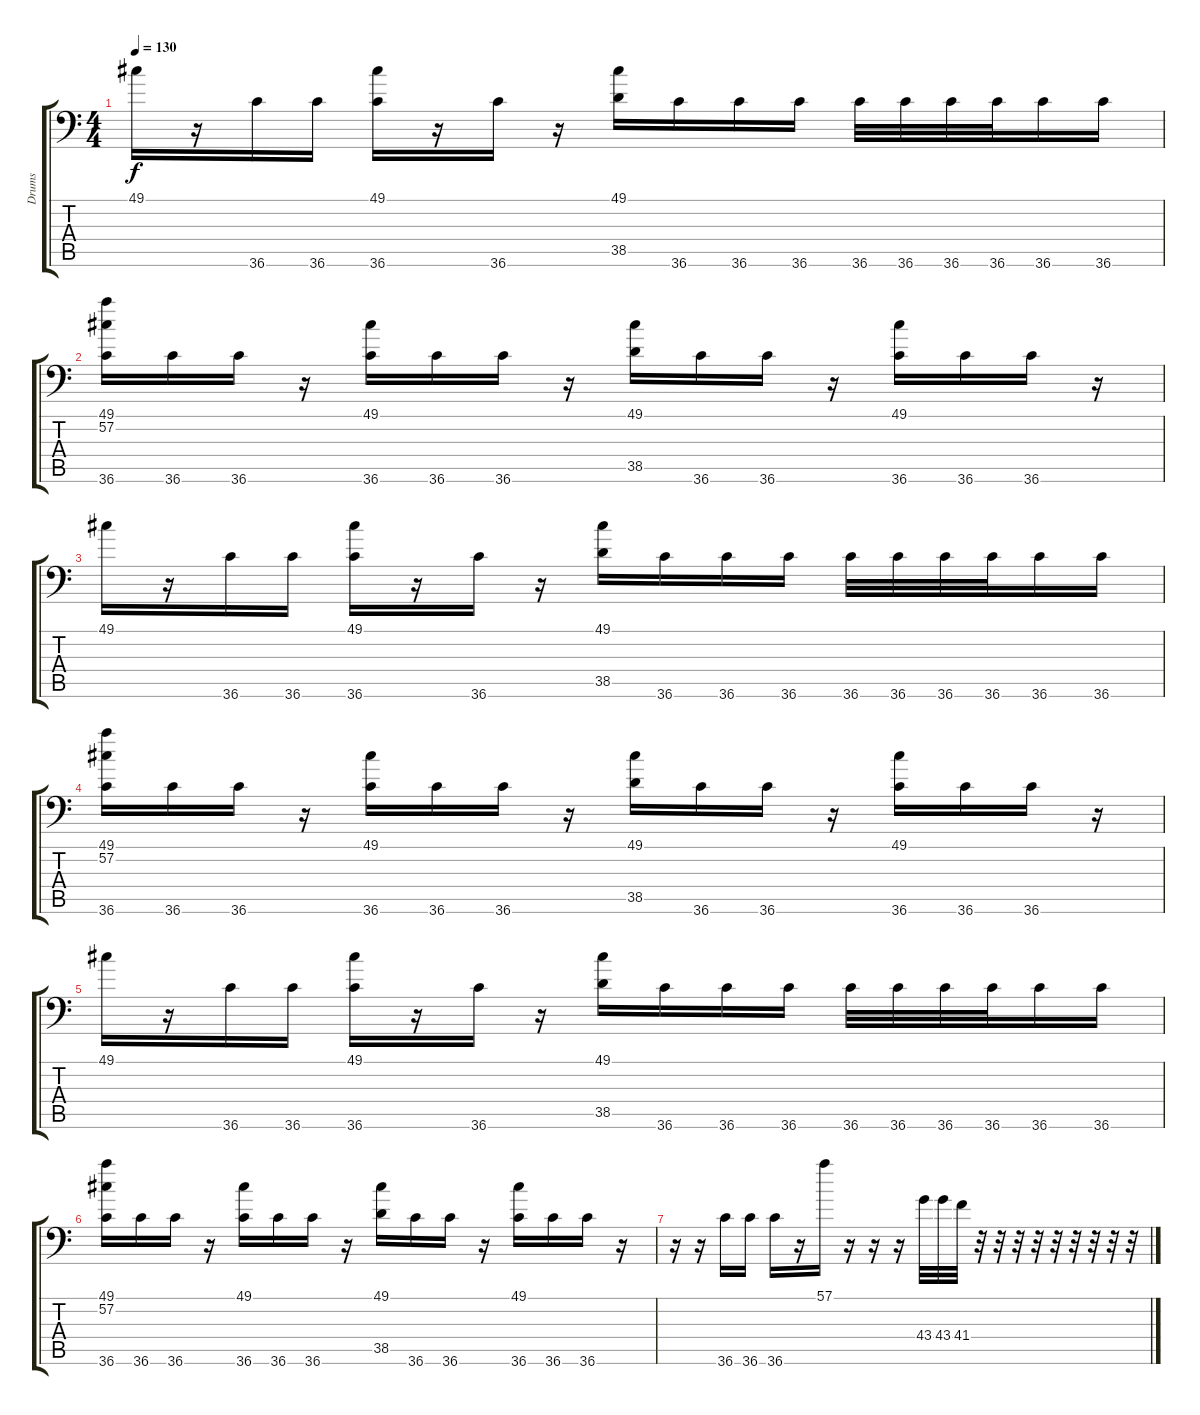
\track ("Drums" "Drums") {instrument acousticgrandpiano}
\staff {score tabs}
\tuning (C-1 C-1 C-1 C-1 C-1 C-1) {hide}
\ts (4 4)
\tempo 130
\clef f4
\ks c
49.1.16{dy f} r.16 36.6.16 36.6.16 (49.1 36.6).16 r.16 36.6.16 r.16 (49.1 38.5).16 36.6.16 36.6.16 36.6.16 36.6.32 36.6.32 36.6.32 36.6.32 36.6.16 36.6.16 |
(49.1 57.2 36.6).16 36.6.16 36.6.16 r.16 (49.1 36.6).16 36.6.16 36.6.16 r.16 (49.1 38.5).16 36.6.16 36.6.16 r.16 (49.1 36.6).16 36.6.16 36.6.16 r.16 |
49.1.16 r.16 36.6.16 36.6.16 (49.1 36.6).16 r.16 36.6.16 r.16 (49.1 38.5).16 36.6.16 36.6.16 36.6.16 36.6.32 36.6.32 36.6.32 36.6.32 36.6.16 36.6.16 |
(49.1 57.2 36.6).16 36.6.16 36.6.16 r.16 (49.1 36.6).16 36.6.16 36.6.16 r.16 (49.1 38.5).16 36.6.16 36.6.16 r.16 (49.1 36.6).16 36.6.16 36.6.16 r.16 |
49.1.16 r.16 36.6.16 36.6.16 (49.1 36.6).16 r.16 36.6.16 r.16 (49.1 38.5).16 36.6.16 36.6.16 36.6.16 36.6.32 36.6.32 36.6.32 36.6.32 36.6.16 36.6.16 |
(49.1 57.2 36.6).16 36.6.16 36.6.16 r.16 (49.1 36.6).16 36.6.16 36.6.16 r.16 (49.1 38.5).16 36.6.16 36.6.16 r.16 (49.1 36.6).16 36.6.16 36.6.16 r.16 |
r.16 r.16 36.6.16 36.6.16 36.6.16 r.16 57.1.16 r.16 r.16 r.16 43.4.32 43.4.32 41.4.32 r.32 r.32 r.32 r.32 r.32 r.32 r.32 r.32 r.32
